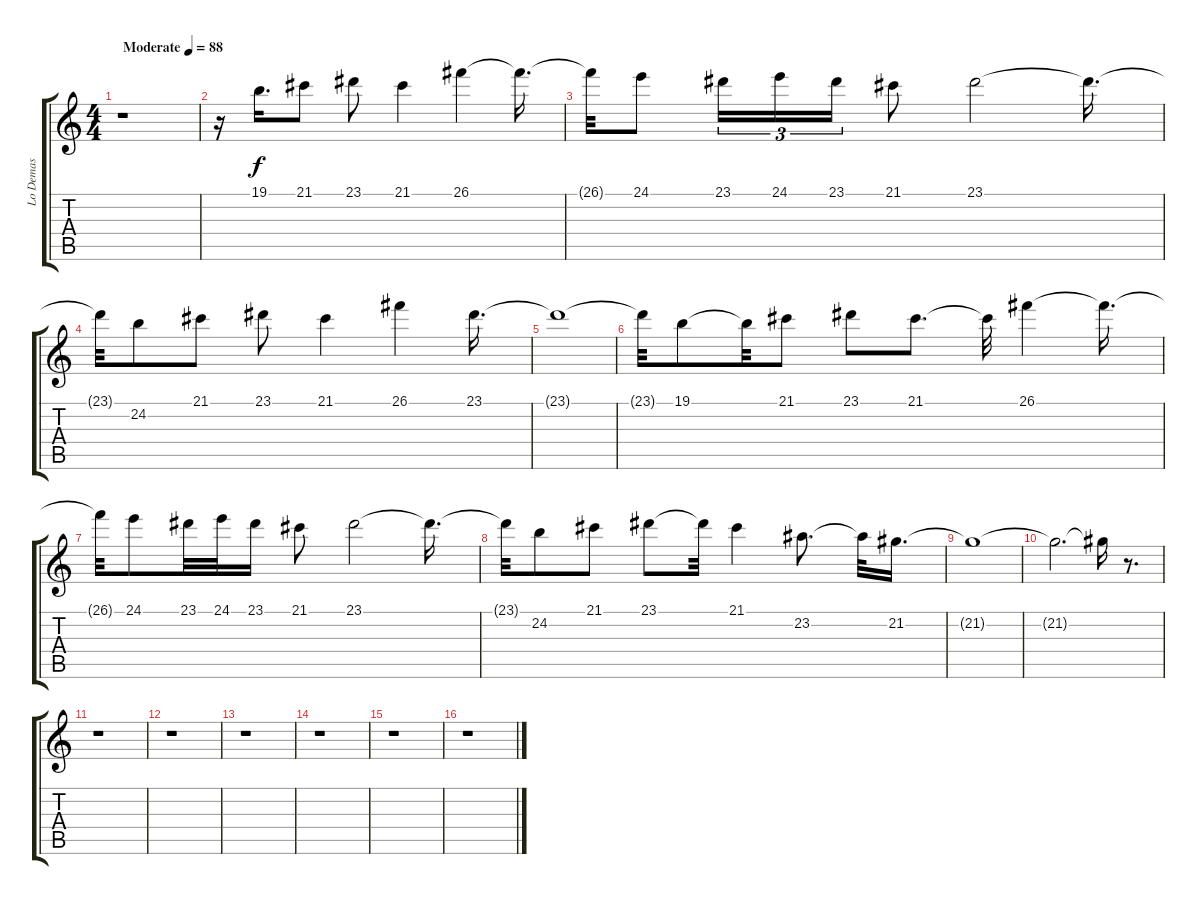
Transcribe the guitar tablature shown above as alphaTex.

\track ("Lo Demas" "Lo Demas") {instrument stringensemble1}
\staff {score tabs}
\tuning (E4 B3 G3 D3 A2 E2) {hide}
\ts (4 4)
\tempo (88 "Moderate")
\clef g2
\ks c
r.1{dy f instrument stringensemble1} |
r.16 19.1.16{d} 21.1.8 23.1.8 21.1.4 26.1.4 26.1{t}.16{d} |
26.1{t}.32 24.1.8 23.1.16{tu (3 2)} 24.1.16{tu (3 2)} 23.1.16{tu (3 2)} 21.1.8 23.1.2 23.1{t}.16{d} |
23.1{t}.32 24.2.8 21.1.8 23.1.8 21.1.4 26.1.4 23.1.16{d} |
23.1{t}.1 |
23.1{t}.32 19.1.8 19.1{t}.32 21.1.8 23.1.8 21.1.8{d} 21.1{t}.32 26.1.4 26.1{t}.16{d} |
26.1{t}.32 24.1.8 23.1.32 24.1.32 23.1.16 21.1.8 23.1.2 23.1{t}.16{d} |
23.1{t}.32 24.2.8 21.1.8 23.1.8 23.1{t}.32 21.1.4 23.2.8{d} 23.2{t}.32 21.2.16{d} |
21.2{t}.1 |
21.2{t}.2{d} 21.2{t}.16 r.8{d} |
r.1 |
r.1 |
r.1 |
r.1 |
r.1 |
r.1
